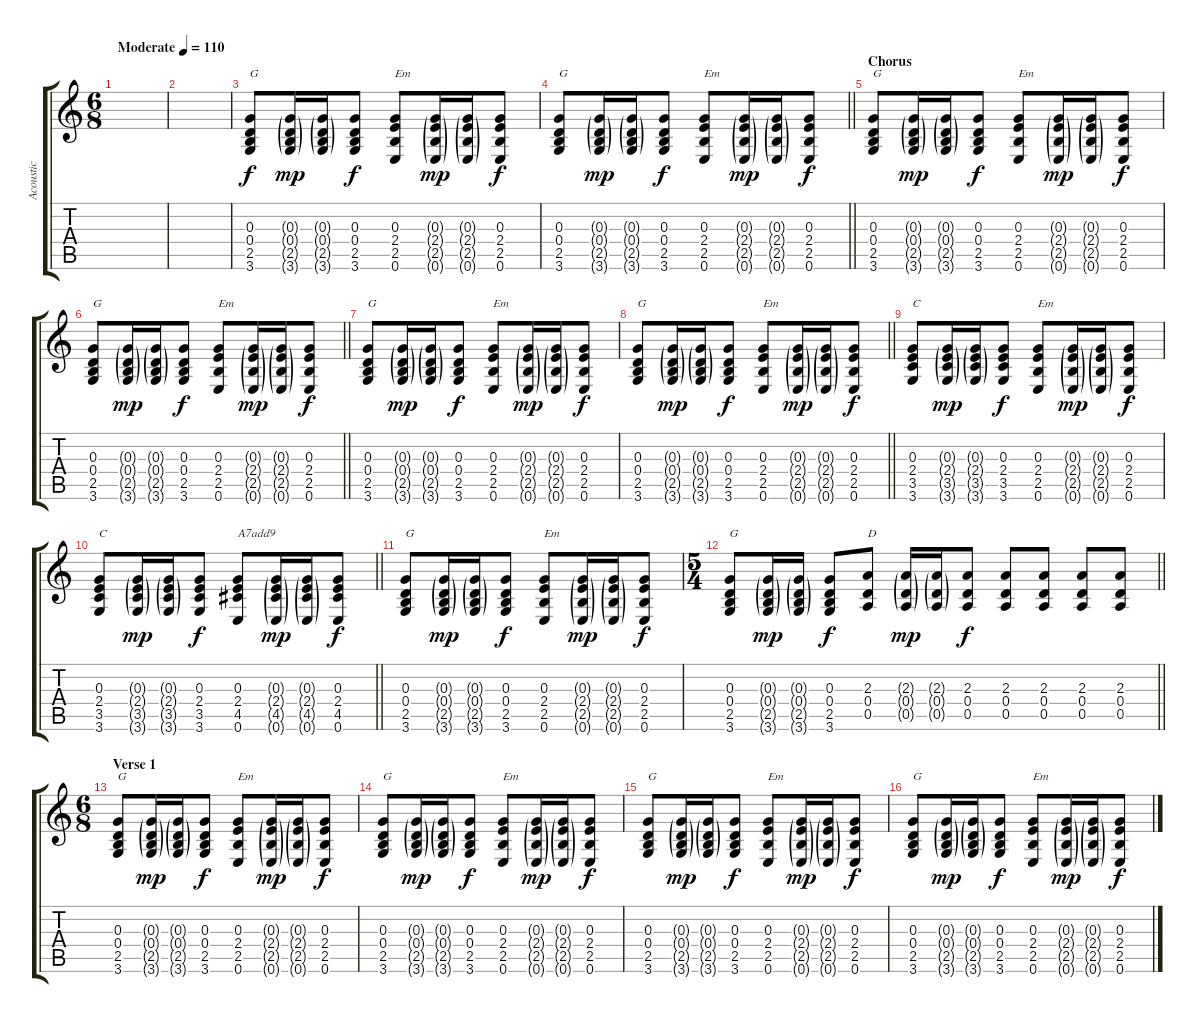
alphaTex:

\track ("Acoustic" "Acoustic") {instrument acousticguitarsteel}
\staff {score tabs}
\tuning (E4 B3 G3 D3 A2 E2) {hide}
\ts (6 8)
\tempo (110 "Moderate")
\clef g2
\ks c
|
|
(0.3 0.4 2.5 3.6).8{txt "G"} (0.3{g} 0.4{g} 2.5{g} 3.6{g}).16{dy mp} (0.3{g} 0.4{g} 2.5{g} 3.6{g}).16 (0.3 0.4 2.5 3.6).8{dy f} (0.3 2.4 2.5 0.6).8{txt "Em"} (0.3{g} 2.4{g} 2.5{g} 0.6{g}).16{dy mp} (0.3{g} 2.4{g} 2.5{g} 0.6{g}).16 (0.3 2.4 2.5 0.6).8{dy f} |
\barLineRight lightlight
(0.3 0.4 2.5 3.6).8{txt "G"} (0.3{g} 0.4{g} 2.5{g} 3.6{g}).16{dy mp} (0.3{g} 0.4{g} 2.5{g} 3.6{g}).16 (0.3 0.4 2.5 3.6).8{dy f} (0.3 2.4 2.5 0.6).8{txt "Em"} (0.3{g} 2.4{g} 2.5{g} 0.6{g}).16{dy mp} (0.3{g} 2.4{g} 2.5{g} 0.6{g}).16 (0.3 2.4 2.5 0.6).8{dy f} |
\section ("" "Chorus")
(0.3 0.4 2.5 3.6).8{txt "G"} (0.3{g} 0.4{g} 2.5{g} 3.6{g}).16{dy mp} (0.3{g} 0.4{g} 2.5{g} 3.6{g}).16 (0.3 0.4 2.5 3.6).8{dy f} (0.3 2.4 2.5 0.6).8{txt "Em"} (0.3{g} 2.4{g} 2.5{g} 0.6{g}).16{dy mp} (0.3{g} 2.4{g} 2.5{g} 0.6{g}).16 (0.3 2.4 2.5 0.6).8{dy f} |
\barLineRight lightlight
(0.3 0.4 2.5 3.6).8{txt "G"} (0.3{g} 0.4{g} 2.5{g} 3.6{g}).16{dy mp} (0.3{g} 0.4{g} 2.5{g} 3.6{g}).16 (0.3 0.4 2.5 3.6).8{dy f} (0.3 2.4 2.5 0.6).8{txt "Em"} (0.3{g} 2.4{g} 2.5{g} 0.6{g}).16{dy mp} (0.3{g} 2.4{g} 2.5{g} 0.6{g}).16 (0.3 2.4 2.5 0.6).8{dy f} |
(0.3 0.4 2.5 3.6).8{txt "G"} (0.3{g} 0.4{g} 2.5{g} 3.6{g}).16{dy mp} (0.3{g} 0.4{g} 2.5{g} 3.6{g}).16 (0.3 0.4 2.5 3.6).8{dy f} (0.3 2.4 2.5 0.6).8{txt "Em"} (0.3{g} 2.4{g} 2.5{g} 0.6{g}).16{dy mp} (0.3{g} 2.4{g} 2.5{g} 0.6{g}).16 (0.3 2.4 2.5 0.6).8{dy f} |
\barLineRight lightlight
(0.3 0.4 2.5 3.6).8{txt "G"} (0.3{g} 0.4{g} 2.5{g} 3.6{g}).16{dy mp} (0.3{g} 0.4{g} 2.5{g} 3.6{g}).16 (0.3 0.4 2.5 3.6).8{dy f} (0.3 2.4 2.5 0.6).8{txt "Em"} (0.3{g} 2.4{g} 2.5{g} 0.6{g}).16{dy mp} (0.3{g} 2.4{g} 2.5{g} 0.6{g}).16 (0.3 2.4 2.5 0.6).8{dy f} |
(0.3 2.4 3.5 3.6).8{txt "C"} (0.3{g} 2.4{g} 3.5{g} 3.6{g}).16{dy mp} (0.3{g} 2.4{g} 3.5{g} 3.6{g}).16 (0.3 2.4 3.5 3.6).8{dy f} (0.3 2.4 2.5 0.6).8{txt "Em"} (0.3{g} 2.4{g} 2.5{g} 0.6{g}).16{dy mp} (0.3{g} 2.4{g} 2.5{g} 0.6{g}).16 (0.3 2.4 2.5 0.6).8{dy f} |
\barLineRight lightlight
(0.3 2.4 3.5 3.6).8{txt "C"} (0.3{g} 2.4{g} 3.5{g} 3.6{g}).16{dy mp} (0.3{g} 2.4{g} 3.5{g} 3.6{g}).16 (0.3 2.4 3.5 3.6).8{dy f} (0.3 2.4 4.5 0.6).8{txt "A7add9"} (0.3{g} 2.4{g} 4.5{g} 0.6{g}).16{dy mp} (0.3{g} 2.4{g} 4.5{g} 0.6{g}).16 (0.3 2.4 4.5 0.6).8{dy f} |
(0.3 0.4 2.5 3.6).8{txt "G"} (0.3{g} 0.4{g} 2.5{g} 3.6{g}).16{dy mp} (0.3{g} 0.4{g} 2.5{g} 3.6{g}).16 (0.3 0.4 2.5 3.6).8{dy f} (0.3 2.4 2.5 0.6).8{txt "Em"} (0.3{g} 2.4{g} 2.5{g} 0.6{g}).16{dy mp} (0.3{g} 2.4{g} 2.5{g} 0.6{g}).16 (0.3 2.4 2.5 0.6).8{dy f} |
\ts (5 4)
\barLineRight lightlight
(0.3 0.4 2.5 3.6).8{txt "G"} (0.3{g} 0.4{g} 2.5{g} 3.6{g}).16{dy mp} (0.3{g} 0.4{g} 2.5{g} 3.6{g}).16 (0.3 0.4 2.5 3.6).8{dy f} (2.3 0.4 0.5).8{txt "D"} (2.3{g} 0.4{g} 0.5{g}).16{dy mp} (2.3{g} 0.4{g} 0.5{g}).16 (2.3 0.4 0.5).8{dy f} (2.3 0.4 0.5).8 (2.3 0.4 0.5).8 (2.3 0.4 0.5).8 (2.3 0.4 0.5).8 |
\ts (6 8)
\section ("" "Verse 1")
(0.3 0.4 2.5 3.6).8{txt "G"} (0.3{g} 0.4{g} 2.5{g} 3.6{g}).16{dy mp} (0.3{g} 0.4{g} 2.5{g} 3.6{g}).16 (0.3 0.4 2.5 3.6).8{dy f} (0.3 2.4 2.5 0.6).8{txt "Em"} (0.3{g} 2.4{g} 2.5{g} 0.6{g}).16{dy mp} (0.3{g} 2.4{g} 2.5{g} 0.6{g}).16 (0.3 2.4 2.5 0.6).8{dy f} |
(0.3 0.4 2.5 3.6).8{txt "G"} (0.3{g} 0.4{g} 2.5{g} 3.6{g}).16{dy mp} (0.3{g} 0.4{g} 2.5{g} 3.6{g}).16 (0.3 0.4 2.5 3.6).8{dy f} (0.3 2.4 2.5 0.6).8{txt "Em"} (0.3{g} 2.4{g} 2.5{g} 0.6{g}).16{dy mp} (0.3{g} 2.4{g} 2.5{g} 0.6{g}).16 (0.3 2.4 2.5 0.6).8{dy f} |
(0.3 0.4 2.5 3.6).8{txt "G"} (0.3{g} 0.4{g} 2.5{g} 3.6{g}).16{dy mp} (0.3{g} 0.4{g} 2.5{g} 3.6{g}).16 (0.3 0.4 2.5 3.6).8{dy f} (0.3 2.4 2.5 0.6).8{txt "Em"} (0.3{g} 2.4{g} 2.5{g} 0.6{g}).16{dy mp} (0.3{g} 2.4{g} 2.5{g} 0.6{g}).16 (0.3 2.4 2.5 0.6).8{dy f} |
(0.3 0.4 2.5 3.6).8{txt "G"} (0.3{g} 0.4{g} 2.5{g} 3.6{g}).16{dy mp} (0.3{g} 0.4{g} 2.5{g} 3.6{g}).16 (0.3 0.4 2.5 3.6).8{dy f} (0.3 2.4 2.5 0.6).8{txt "Em"} (0.3{g} 2.4{g} 2.5{g} 0.6{g}).16{dy mp} (0.3{g} 2.4{g} 2.5{g} 0.6{g}).16 (0.3 2.4 2.5 0.6).8{dy f}
